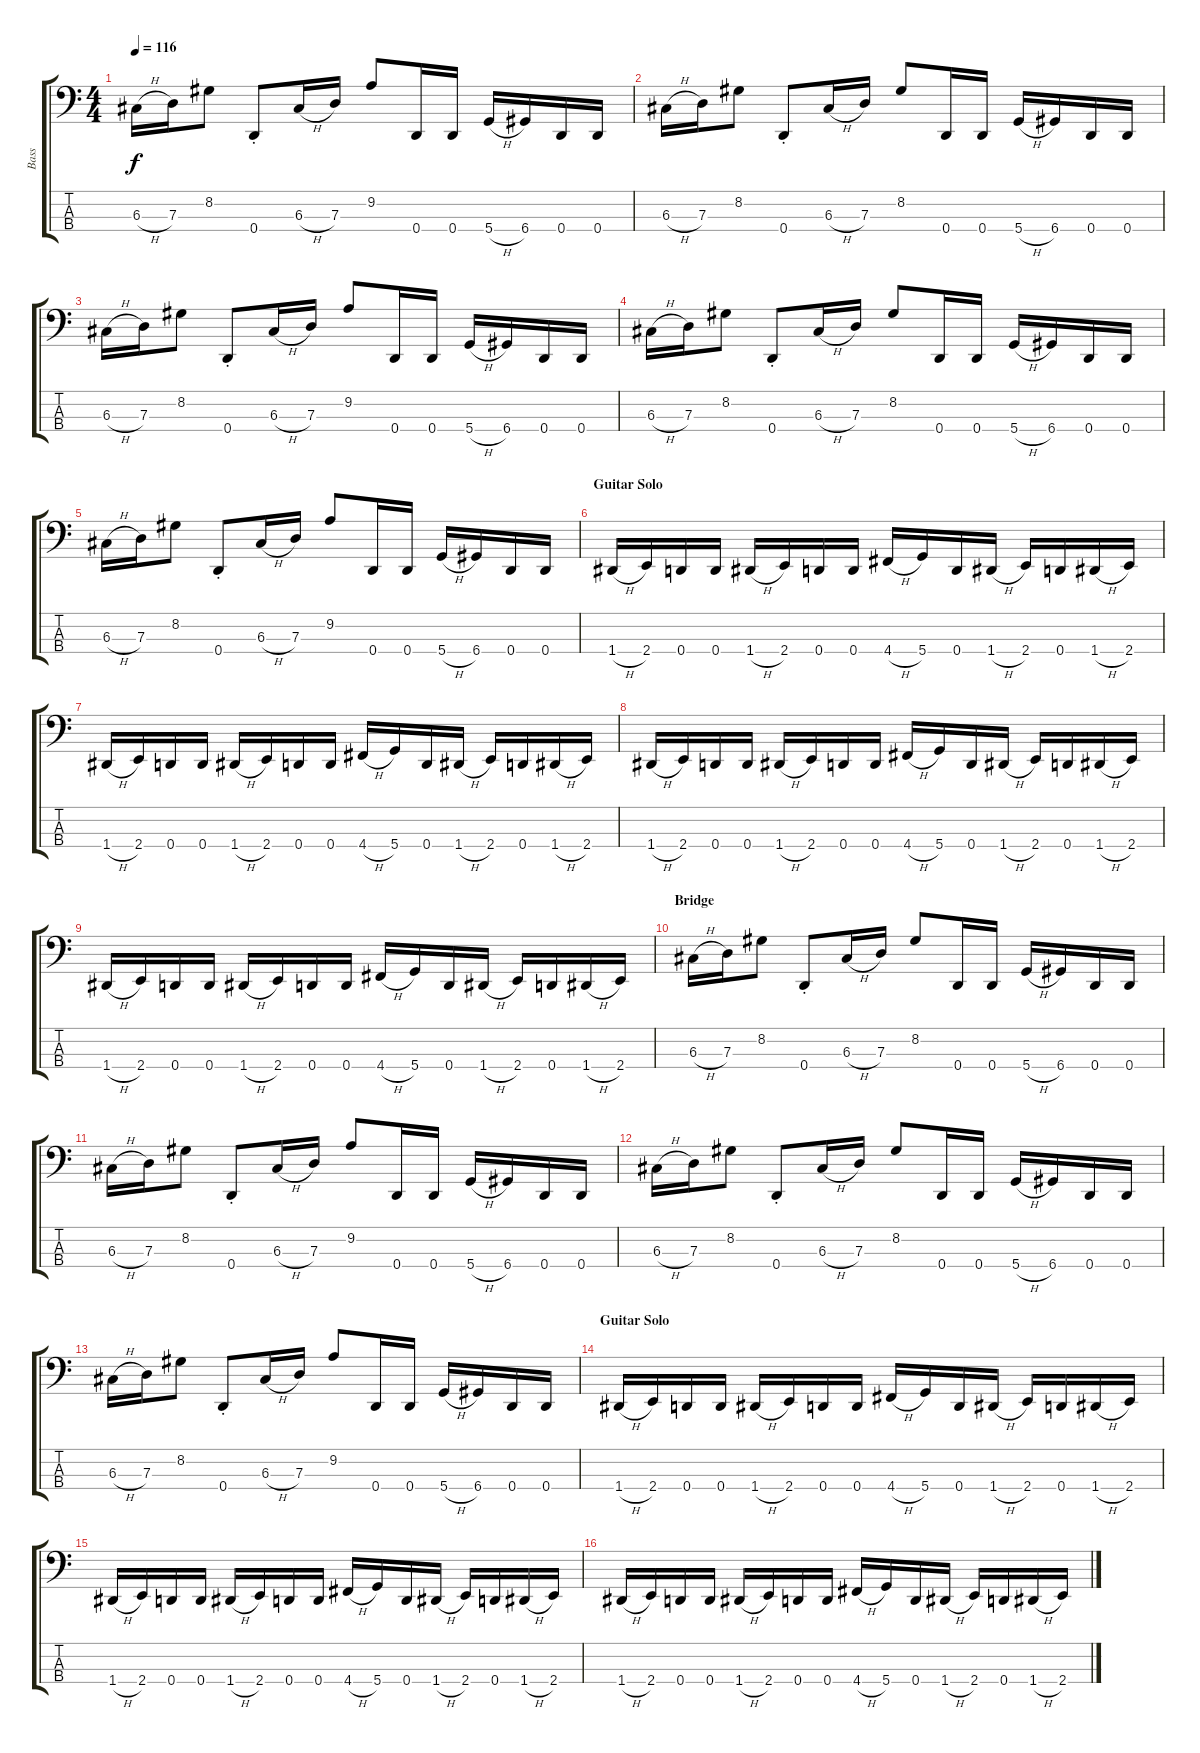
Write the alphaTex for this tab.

\track ("Bass" "Bass") {instrument electricbasspick}
\staff {score tabs}
\tuning (F2 C2 G1 D1) {hide}
\ts (4 4)
\tempo 116
\clef f4
\ks c
6.3{h}.16{dy f} 7.3.16 8.2.8 0.4{st}.8 6.3{h}.16 7.3.16 9.2.8 0.4.16 0.4.16 5.4{h}.16 6.4.16 0.4.16 0.4.16 |
6.3{h}.16 7.3.16 8.2.8 0.4{st}.8 6.3{h}.16 7.3.16 8.2.8 0.4.16 0.4.16 5.4{h}.16 6.4.16 0.4.16 0.4.16 |
6.3{h}.16 7.3.16 8.2.8 0.4{st}.8 6.3{h}.16 7.3.16 9.2.8 0.4.16 0.4.16 5.4{h}.16 6.4.16 0.4.16 0.4.16 |
6.3{h}.16 7.3.16 8.2.8 0.4{st}.8 6.3{h}.16 7.3.16 8.2.8 0.4.16 0.4.16 5.4{h}.16 6.4.16 0.4.16 0.4.16 |
6.3{h}.16 7.3.16 8.2.8 0.4{st}.8 6.3{h}.16 7.3.16 9.2.8 0.4.16 0.4.16 5.4{h}.16 6.4.16 0.4.16 0.4.16 |
\section ("" "Guitar Solo")
1.4{h}.16 2.4.16 0.4.16 0.4.16 1.4{h}.16 2.4.16 0.4.16 0.4.16 4.4{h}.16 5.4.16 0.4.16 1.4{h}.16 2.4.16 0.4.16 1.4{h}.16 2.4.16 |
1.4{h}.16 2.4.16 0.4.16 0.4.16 1.4{h}.16 2.4.16 0.4.16 0.4.16 4.4{h}.16 5.4.16 0.4.16 1.4{h}.16 2.4.16 0.4.16 1.4{h}.16 2.4.16 |
1.4{h}.16 2.4.16 0.4.16 0.4.16 1.4{h}.16 2.4.16 0.4.16 0.4.16 4.4{h}.16 5.4.16 0.4.16 1.4{h}.16 2.4.16 0.4.16 1.4{h}.16 2.4.16 |
1.4{h}.16 2.4.16 0.4.16 0.4.16 1.4{h}.16 2.4.16 0.4.16 0.4.16 4.4{h}.16 5.4.16 0.4.16 1.4{h}.16 2.4.16 0.4.16 1.4{h}.16 2.4.16 |
\section ("" "Bridge")
6.3{h}.16 7.3.16 8.2.8 0.4{st}.8 6.3{h}.16 7.3.16 8.2.8 0.4.16 0.4.16 5.4{h}.16 6.4.16 0.4.16 0.4.16 |
6.3{h}.16 7.3.16 8.2.8 0.4{st}.8 6.3{h}.16 7.3.16 9.2.8 0.4.16 0.4.16 5.4{h}.16 6.4.16 0.4.16 0.4.16 |
6.3{h}.16 7.3.16 8.2.8 0.4{st}.8 6.3{h}.16 7.3.16 8.2.8 0.4.16 0.4.16 5.4{h}.16 6.4.16 0.4.16 0.4.16 |
6.3{h}.16 7.3.16 8.2.8 0.4{st}.8 6.3{h}.16 7.3.16 9.2.8 0.4.16 0.4.16 5.4{h}.16 6.4.16 0.4.16 0.4.16 |
\section ("" "Guitar Solo")
1.4{h}.16 2.4.16 0.4.16 0.4.16 1.4{h}.16 2.4.16 0.4.16 0.4.16 4.4{h}.16 5.4.16 0.4.16 1.4{h}.16 2.4.16 0.4.16 1.4{h}.16 2.4.16 |
1.4{h}.16 2.4.16 0.4.16 0.4.16 1.4{h}.16 2.4.16 0.4.16 0.4.16 4.4{h}.16 5.4.16 0.4.16 1.4{h}.16 2.4.16 0.4.16 1.4{h}.16 2.4.16 |
1.4{h}.16 2.4.16 0.4.16 0.4.16 1.4{h}.16 2.4.16 0.4.16 0.4.16 4.4{h}.16 5.4.16 0.4.16 1.4{h}.16 2.4.16 0.4.16 1.4{h}.16 2.4.16
